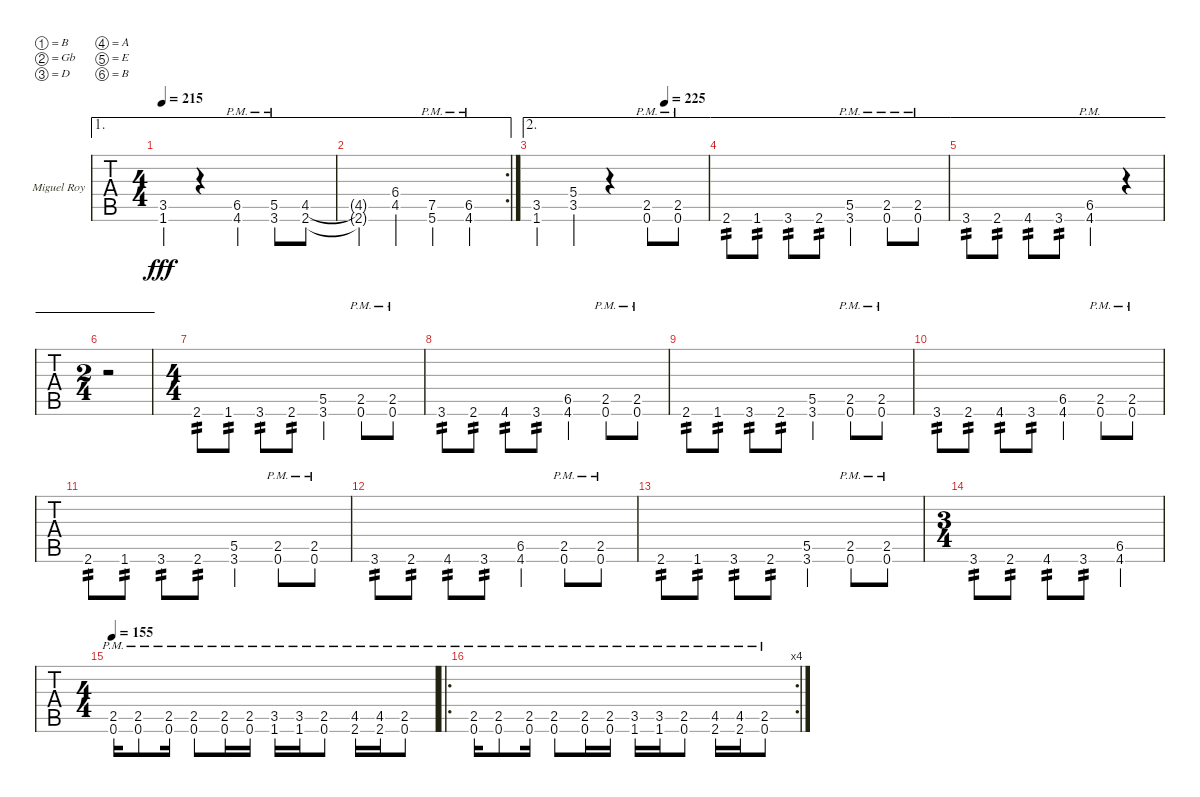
\bracketExtendMode groupsimilarinstruments
\firstSystemTrackNameOrientation horizontal
\otherSystemsTrackNameOrientation horizontal
\track ("Miguel Roy" "Miguel Roy") {instrument distortionguitar}
\staff {tabs}
\tuning (B3 Gb3 D3 A2 E2 B1)
\ae 1
\ts (4 4)
\tempo 215
\clef g2
\ks c
(1.6 3.5).4{dy fff} r.4 (4.6{pm} 6.5{pm}).4 (3.6{pm} 5.5{pm}).8 (2.6 4.5).8 |
\ae 1
\rc 2
(2.6{t} 4.5{t}).4 (4.5 6.4).4 (5.6{pm} 7.5{pm}).4 (4.6{pm} 6.5{pm}).4 |
\ae 2
\tempo (225 0.75)
(1.6 3.5).4 (3.5 5.4).4 r.4 (0.6{pm} 2.5{pm}).8 (2.5{pm} 0.6{pm}).8 |
\ae 2
2.6.8{tp 2} 1.6.8{tp 2} 3.6.8{tp 2} 2.6.8{tp 2} (3.6{pm} 5.5{pm}).4 (0.6{pm} 2.5{pm}).8 (2.5{pm} 0.6{pm}).8 |
\ae 2
3.6.8{tp 2} 2.6.8{tp 2} 4.6.8{tp 2} 3.6.8{tp 2} (4.6{pm} 6.5{pm}).4 r.4 |
\ae 2
\ts (2 4)
r.2 |
\ts (4 4)
2.6.8{tp 2} 1.6.8{tp 2} 3.6.8{tp 2} 2.6.8{tp 2} (3.6 5.5).4 (0.6{pm} 2.5{pm}).8 (2.5{pm} 0.6{pm}).8 |
3.6.8{tp 2} 2.6.8{tp 2} 4.6.8{tp 2} 3.6.8{tp 2} (4.6 6.5).4 (0.6{pm} 2.5{pm}).8 (0.6{pm} 2.5{pm}).8 |
2.6.8{tp 2} 1.6.8{tp 2} 3.6.8{tp 2} 2.6.8{tp 2} (3.6 5.5).4 (0.6{pm} 2.5{pm}).8 (2.5{pm} 0.6{pm}).8 |
3.6.8{tp 2} 2.6.8{tp 2} 4.6.8{tp 2} 3.6.8{tp 2} (4.6 6.5).4 (0.6{pm} 2.5{pm}).8 (0.6{pm} 2.5{pm}).8 |
2.6.8{tp 2} 1.6.8{tp 2} 3.6.8{tp 2} 2.6.8{tp 2} (3.6 5.5).4 (0.6{pm} 2.5{pm}).8 (2.5{pm} 0.6{pm}).8 |
3.6.8{tp 2} 2.6.8{tp 2} 4.6.8{tp 2} 3.6.8{tp 2} (4.6 6.5).4 (0.6{pm} 2.5{pm}).8 (0.6{pm} 2.5{pm}).8 |
2.6.8{tp 2} 1.6.8{tp 2} 3.6.8{tp 2} 2.6.8{tp 2} (3.6 5.5).4 (0.6{pm} 2.5{pm}).8 (2.5{pm} 0.6{pm}).8 |
\ts (3 4)
3.6.8{tp 2} 2.6.8{tp 2} 4.6.8{tp 2} 3.6.8{tp 2} (4.6 6.5).4 |
\ts (4 4)
\tempo 155
(0.6{pm} 2.5{pm}).16 (0.6{pm} 2.5{pm}).8 (0.6{pm} 2.5{pm}).16 (0.6{pm} 2.5{pm}).8 (0.6{pm} 2.5{pm}).16 (0.6{pm} 2.5{pm}).16 (1.6{pm} 3.5{pm}).16 (1.6{pm} 3.5{pm}).16 (0.6{pm} 2.5{pm}).8 (2.6{pm} 4.5{pm}).16 (2.6{pm} 4.5{pm}).16 (0.6{pm} 2.5{pm}).8 |
\ro
\rc 4
(0.6{pm} 2.5{pm}).16 (0.6{pm} 2.5{pm}).8 (0.6{pm} 2.5{pm}).16 (0.6{pm} 2.5{pm}).8 (0.6{pm} 2.5{pm}).16 (0.6{pm} 2.5{pm}).16 (1.6{pm} 3.5{pm}).16 (1.6{pm} 3.5{pm}).16 (0.6{pm} 2.5{pm}).8 (2.6{pm} 4.5{pm}).16 (2.6{pm} 4.5{pm}).16 (0.6{pm} 2.5{pm}).8
